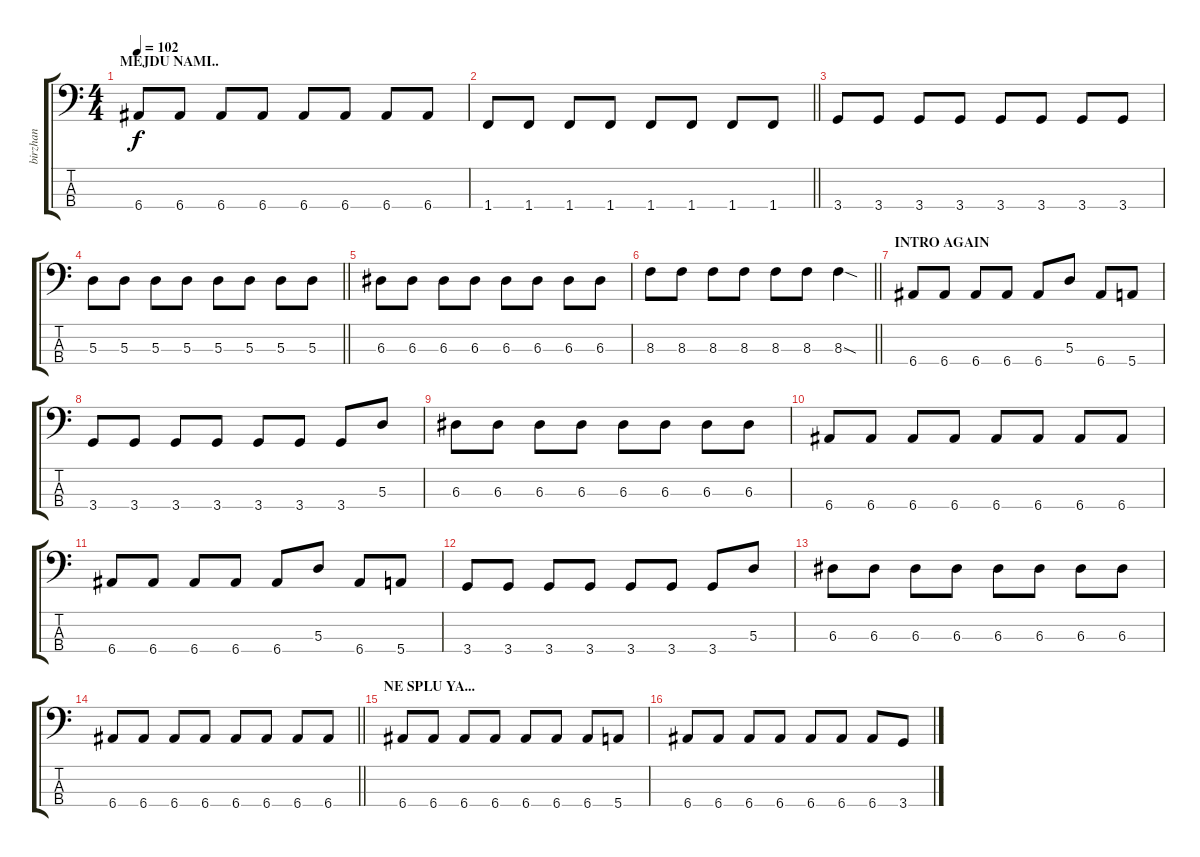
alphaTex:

\track ("birzhan" "birzhan") {instrument electricbassfinger}
\staff {score tabs}
\tuning (G2 D2 A1 E1) {hide}
\ts (4 4)
\section ("" "MEJDU NAMI..")
\tempo 102
\clef f4
\ks c
6.4.8{dy f} 6.4.8 6.4.8 6.4.8 6.4.8 6.4.8 6.4.8 6.4.8 |
\barLineRight lightlight
1.4.8 1.4.8 1.4.8 1.4.8 1.4.8 1.4.8 1.4.8 1.4.8 |
3.4.8 3.4.8 3.4.8 3.4.8 3.4.8 3.4.8 3.4.8 3.4.8 |
\barLineRight lightlight
5.3.8 5.3.8 5.3.8 5.3.8 5.3.8 5.3.8 5.3.8 5.3.8 |
6.3.8 6.3.8 6.3.8 6.3.8 6.3.8 6.3.8 6.3.8 6.3.8 |
\barLineRight lightlight
8.3.8 8.3.8 8.3.8 8.3.8 8.3.8 8.3.8 8.3{sod}.4 |
\section ("" "INTRO AGAIN")
6.4.8 6.4.8 6.4.8 6.4.8 6.4.8 5.3.8 6.4.8 5.4.8 |
3.4.8 3.4.8 3.4.8 3.4.8 3.4.8 3.4.8 3.4.8 5.3.8 |
6.3.8 6.3.8 6.3.8 6.3.8 6.3.8 6.3.8 6.3.8 6.3.8 |
6.4.8 6.4.8 6.4.8 6.4.8 6.4.8 6.4.8 6.4.8 6.4.8 |
6.4.8 6.4.8 6.4.8 6.4.8 6.4.8 5.3.8 6.4.8 5.4.8 |
3.4.8 3.4.8 3.4.8 3.4.8 3.4.8 3.4.8 3.4.8 5.3.8 |
6.3.8 6.3.8 6.3.8 6.3.8 6.3.8 6.3.8 6.3.8 6.3.8 |
\barLineRight lightlight
6.4.8 6.4.8 6.4.8 6.4.8 6.4.8 6.4.8 6.4.8 6.4.8 |
\section ("" "NE SPLU YA...")
6.4.8 6.4.8 6.4.8 6.4.8 6.4.8 6.4.8 6.4.8 5.4.8 |
6.4.8 6.4.8 6.4.8 6.4.8 6.4.8 6.4.8 6.4.8 3.4.8
